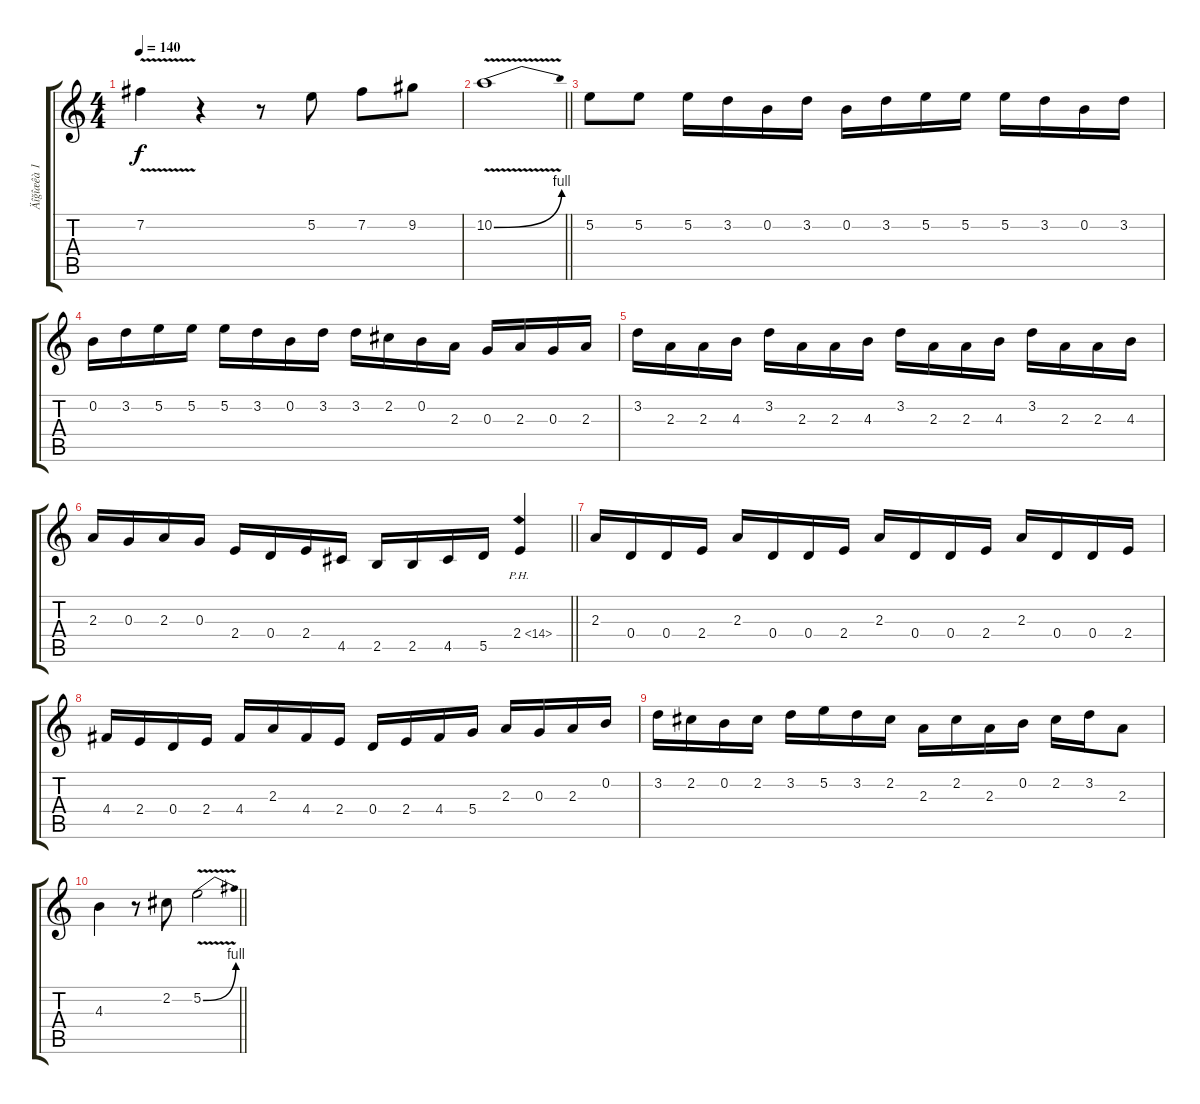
\track ("Äîğîæêà 1" "Äîğîæêà 1") {instrument distortionguitar}
\staff {score tabs}
\tuning (E4 B3 G3 D3 A2 E2) {hide}
\ts (4 4)
\tempo 140
\clef g2
\ks c
7.2{v}.4{dy f} r.4 r.8 5.2.8 7.2.8 9.2.8 |
\barLineRight lightlight
10.2{be (bend 0 0 60 4) v}.1 |
5.2.8 5.2.8 5.2.16 3.2.16 0.2.16 3.2.16 0.2.16 3.2.16 5.2.16 5.2.16 5.2.16 3.2.16 0.2.16 3.2.16 |
0.2.16 3.2.16 5.2.16 5.2.16 5.2.16 3.2.16 0.2.16 3.2.16 3.2.16 2.2.16 0.2.16 2.3.16 0.3.16 2.3.16 0.3.16 2.3.16 |
3.2.16 2.3.16 2.3.16 4.3.16 3.2.16 2.3.16 2.3.16 4.3.16 3.2.16 2.3.16 2.3.16 4.3.16 3.2.16 2.3.16 2.3.16 4.3.16 |
\barLineRight lightlight
2.3.16 0.3.16 2.3.16 0.3.16 2.4.16 0.4.16 2.4.16 4.5.16 2.5.16 2.5.16 4.5.16 5.5.16 2.4{ph 12}.4 |
2.3.16 0.4.16 0.4.16 2.4.16 2.3.16 0.4.16 0.4.16 2.4.16 2.3.16 0.4.16 0.4.16 2.4.16 2.3.16 0.4.16 0.4.16 2.4.16 |
4.4.16 2.4.16 0.4.16 2.4.16 4.4.16 2.3.16 4.4.16 2.4.16 0.4.16 2.4.16 4.4.16 5.4.16 2.3.16 0.3.16 2.3.16 0.2.16 |
3.2.16 2.2.16 0.2.16 2.2.16 3.2.16 5.2.16 3.2.16 2.2.16 2.3.16 2.2.16 2.3.16 0.2.16 2.2.16 3.2.16 2.3.8 |
\barLineRight lightlight
4.3.4 r.8 2.2.8 5.2{be (bend 0 0 60 4) v}.2
